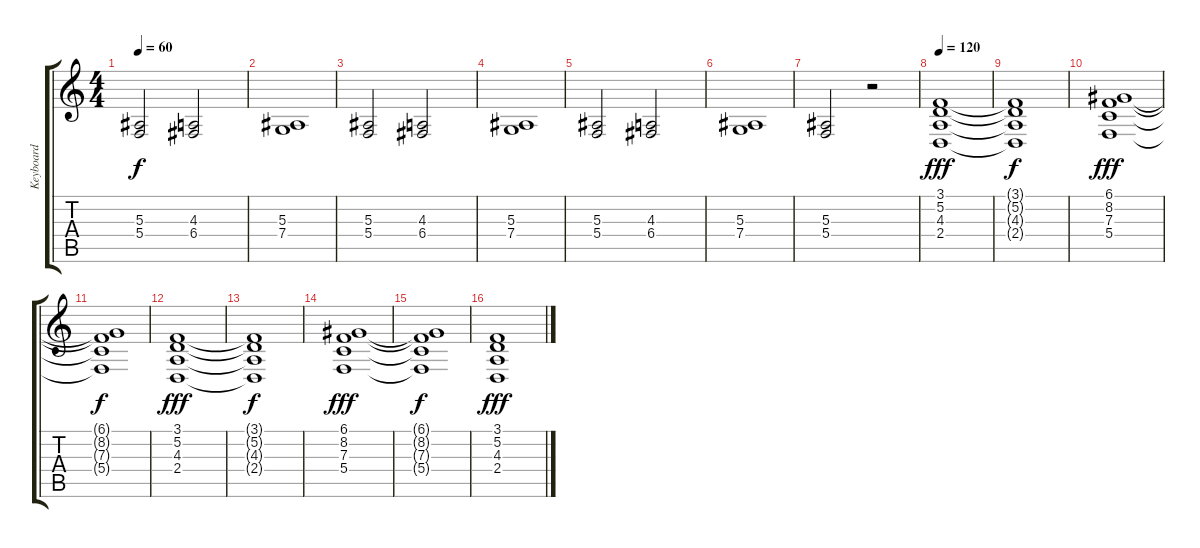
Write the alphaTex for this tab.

\track ("Keyboard" "Keyboard") {instrument choiraahs}
\staff {score tabs}
\tuning (D4 A3 F3 C3 G2 D2) {hide}
\ts (4 4)
\tempo 60
\clef g2
\ks c
(5.3 5.4).2{dy f} (4.3 6.4).2 |
(5.3 7.4).1 |
(5.3 5.4).2 (4.3 6.4).2 |
(5.3 7.4).1{volume 10} |
(5.3 5.4).2 (4.3 6.4).2 |
(5.3 7.4).1 |
(5.3 5.4).2 r.2 |
\tempo 120
(3.1 5.2 4.3 2.4).1{dy fff volume 9 balance 1} |
(3.1{t} 5.2{t} 4.3{t} 2.4{t}).1{dy f} |
(6.1 8.2 7.3 5.4).1{dy fff} |
(6.1{t} 8.2{t} 7.3{t} 5.4{t}).1{dy f} |
(3.1 5.2 4.3 2.4).1{dy fff} |
(3.1{t} 5.2{t} 4.3{t} 2.4{t}).1{dy f} |
(6.1 8.2 7.3 5.4).1{dy fff} |
(6.1{t} 8.2{t} 7.3{t} 5.4{t}).1{dy f} |
(3.1 5.2 4.3 2.4).1{dy fff}
